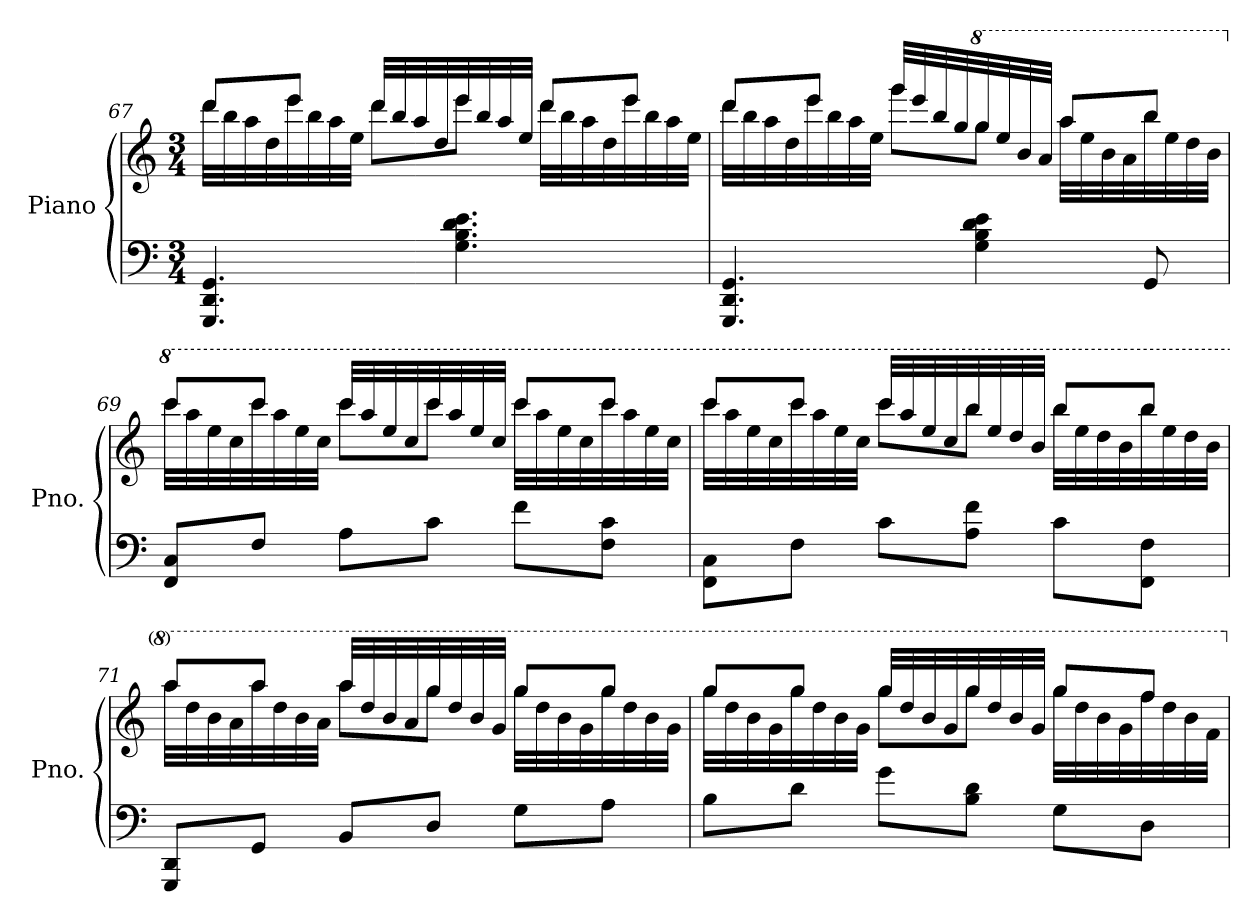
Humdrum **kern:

**kern	**kern
*part1	*part1
*staff2	*staff1
*I"Piano	*
*I'Pno.	*
!!LO:LB:g=z
*clefF4	*clefG2
*k[]	*k[]
*M3/4	*M3/4
=67	=67
*	*^
4.GGG/ 4.DD/ 4.GG/	32ddd\LLL	8ddd/L
.	32bb\	.
.	32aa\	.
.	32dd\	.
.	32eee\	8eee/J
.	32bb\	.
.	32aa\	.
.	32ee\JJJ	.
.	32ddd/LLL	8ddd\L
.	32bb/	.
.	32aa/	.
.	32dd/	.
4.G\ 4.B\ 4.d\ 4.e\	32eee/	8eee\J
.	32bb/	.
.	32aa/	.
.	32ee/JJJ	.
.	32ddd\LLL	8ddd/L
.	32bb\	.
.	32aa\	.
.	32dd\	.
.	32eee\	8eee/J
.	32bb\	.
.	32aa\	.
.	32ee\JJJ	.
!!LO:PB:g=z	!!
=68	=68	=68
4.GGG/ 4.DD/ 4.GG/	32ddd\LLL	8ddd/L
.	32bb\	.
.	32aa\	.
.	32dd\	.
.	32eee\	8eee/J
.	32bb\	.
.	32aa\	.
.	32ee\JJJ	.
.	32ggg/LLL	8ggg\L
.	32eee/	.
.	32bb/	.
.	32gg/	.
*	*8va	*
4G\ 4B\ 4d\ 4e\	32ggg/	8ggg\J
.	32eee/	.
.	32bb/	.
.	32aa/JJJ	.
.	32aaa\LLL	8aaa/L
.	32eee\	.
.	32bb\	.
.	32aa\	.
8GG/	32bbb\	8bbb/J
.	32eee\	.
.	32ddd\	.
.	32bb\JJJ	.
!!LO:LB:g=z	!!
=69	=69	=69
*	*X8va	*
*	*8va	*
8FF/ 8C/L	32cccc\LLL	8cccc/L
.	32aaa\	.
.	32eee\	.
.	32ccc\	.
8F/J	32cccc\	8cccc/J
.	32aaa\	.
.	32eee\	.
.	32ccc\JJJ	.
8A\L	32cccc/LLL	8cccc\L
.	32aaa/	.
.	32eee/	.
.	32ccc/	.
8c\J	32cccc/	8cccc\J
.	32aaa/	.
.	32eee/	.
.	32ccc/JJJ	.
8f\L	32cccc\LLL	8cccc/L
.	32aaa\	.
.	32eee\	.
.	32ccc\	.
8F\ 8c\J	32cccc\	8cccc/J
.	32aaa\	.
.	32eee\	.
.	32ccc\JJJ	.
!!LO:LB:g=z	!!
=70	=70	=70
8FF\ 8C\L	32cccc\LLL	8cccc/L
.	32aaa\	.
.	32eee\	.
.	32ccc\	.
8F\J	32cccc\	8cccc/J
.	32aaa\	.
.	32eee\	.
.	32ccc\JJJ	.
8c\L	32cccc/LLL	8cccc\L
.	32aaa/	.
.	32eee/	.
.	32ccc/	.
8A\ 8f\J	32bbb/	8bbb\J
.	32eee/	.
.	32ddd/	.
.	32bb/JJJ	.
8c\L	32bbb\LLL	8bbb/L
.	32eee\	.
.	32ddd\	.
.	32bb\	.
8FF\ 8F\J	32bbb\	8bbb/J
.	32eee\	.
.	32ddd\	.
.	32bb\JJJ	.
!!LO:LB:g=z	!!
=71	=71	=71
8GGG/ 8DD/L	32aaa\LLL	8aaa/L
.	32ddd\	.
.	32bb\	.
.	32aa\	.
8GG/J	32aaa\	8aaa/J
.	32ddd\	.
.	32bb\	.
.	32aa\JJJ	.
8BB/L	32aaa/LLL	8aaa\L
.	32ddd/	.
.	32bb/	.
.	32aa/	.
8D/J	32ggg/	8ggg\J
.	32ddd/	.
.	32bb/	.
.	32gg/JJJ	.
8G\L	32ggg\LLL	8ggg/L
.	32ddd\	.
.	32bb\	.
.	32gg\	.
8A\J	32ggg\	8ggg/J
.	32ddd\	.
.	32bb\	.
.	32gg\JJJ	.
=72	=72	=72
8B\L	32ggg\LLL	8ggg/L
.	32ddd\	.
.	32bb\	.
.	32gg\	.
8d\J	32ggg\	8ggg/J
.	32ddd\	.
.	32bb\	.
.	32gg\JJJ	.
8g\L	32ggg/LLL	8ggg\L
.	32ddd/	.
.	32bb/	.
.	32gg/	.
8B\ 8d\J	32ggg/	8ggg\J
.	32ddd/	.
.	32bb/	.
.	32gg/JJJ	.
8G\L	32ggg\LLL	8ggg/L
.	32ddd\	.
.	32bb\	.
.	32gg\	.
8D\J	32fff\	8fff/J
.	32ddd\	.
.	32bb\	.
.	32ff\JJJ	.
*	*v	*v
*	*X8va
=	=
*-	*-
